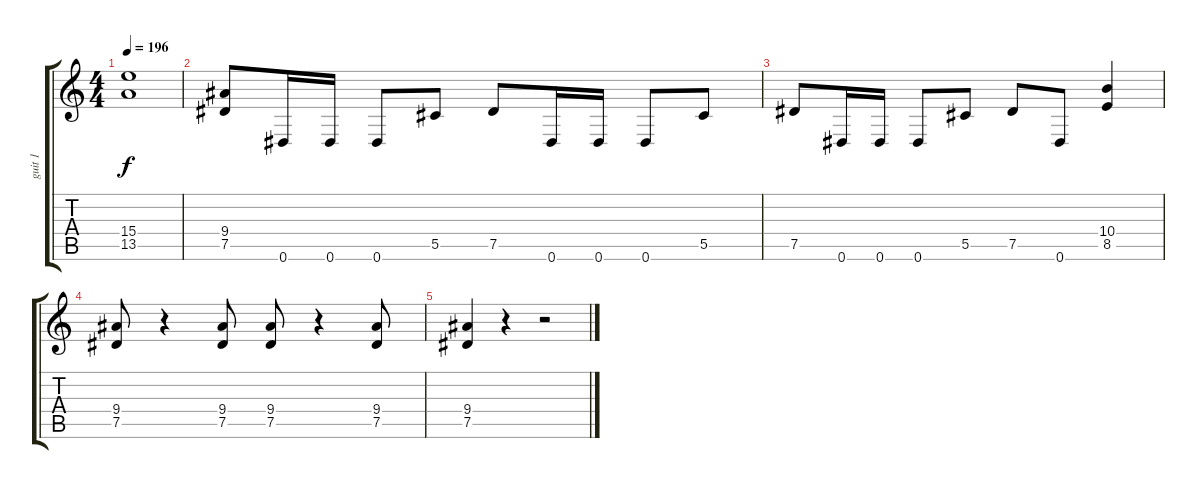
\track ("guit 1" "guit 1") {instrument distortionguitar}
\staff {score tabs}
\tuning (Eb4 Bb3 Gb3 Db3 Ab2 Eb2) {hide}
\ts (4 4)
\tempo 196
\clef g2
\ks c
(15.4 13.5).1{dy f} |
(9.4 7.5).8 0.6.16 0.6.16 0.6.8 5.5.8 7.5.8 0.6.16 0.6.16 0.6.8 5.5.8 |
7.5.8 0.6.16 0.6.16 0.6.8 5.5.8 7.5.8 0.6.8 (10.4 8.5).4 |
(9.4 7.5).8 r.4 (9.4 7.5).8 (9.4 7.5).8 r.4 (9.4 7.5).8 |
(9.4 7.5).4 r.4 r.2
